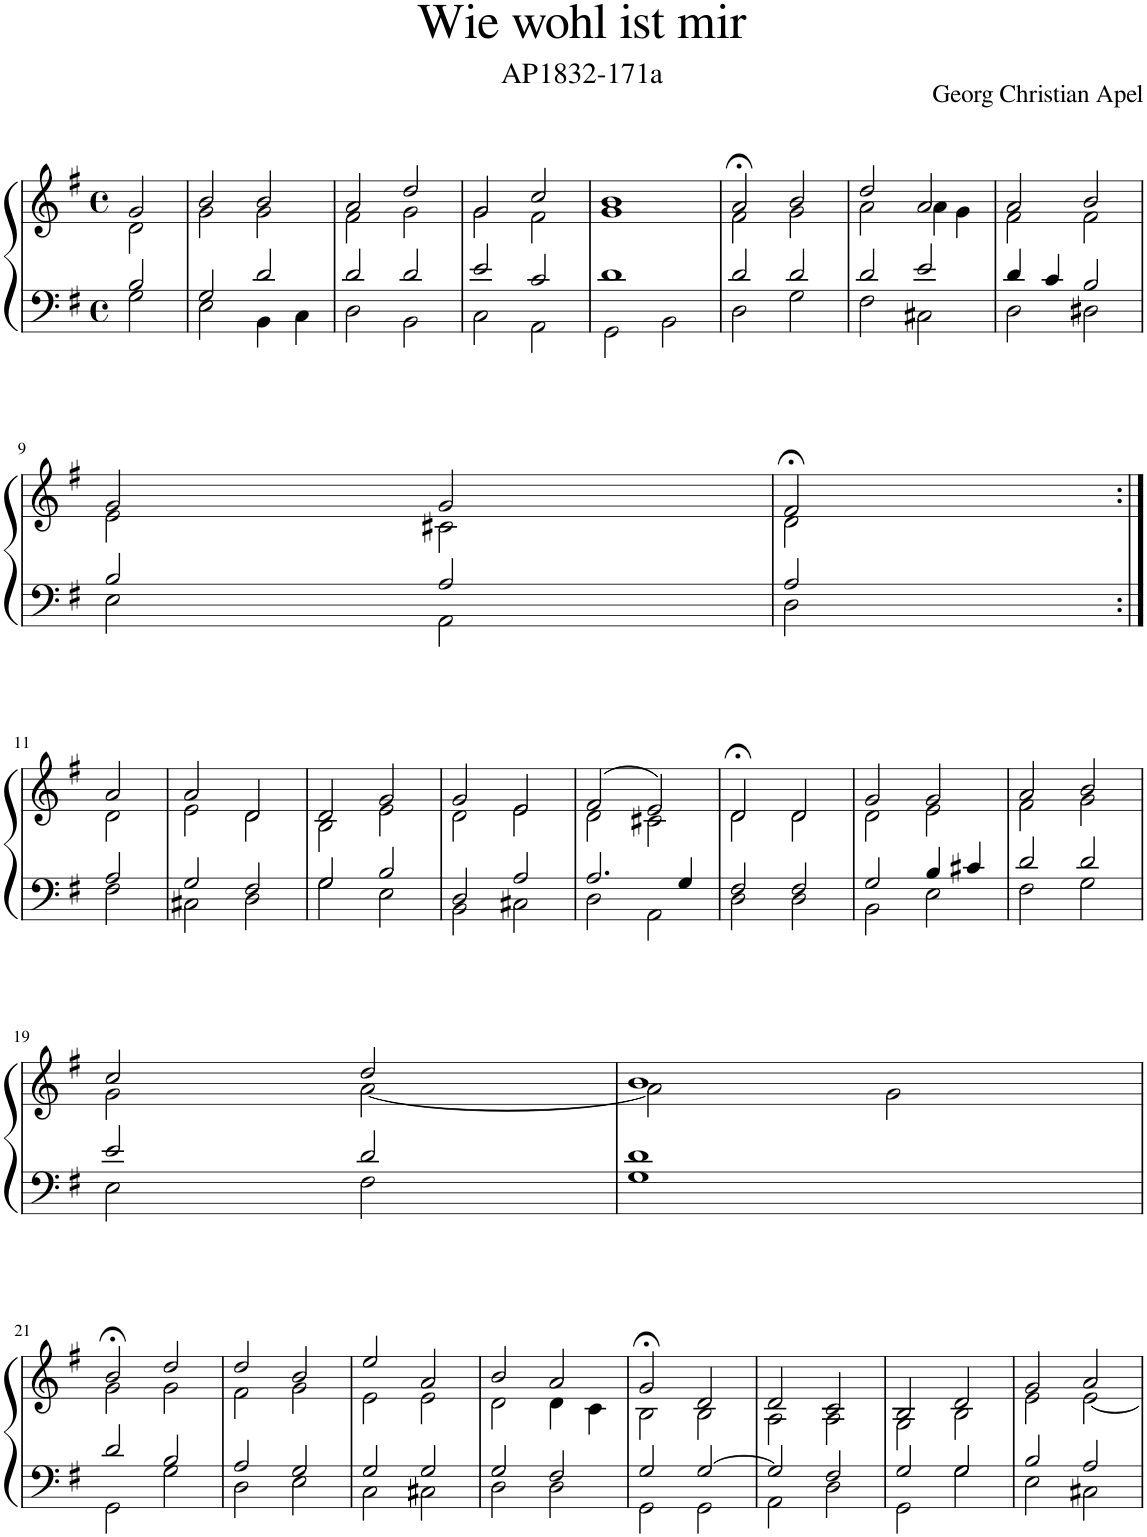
**kern	**kern
*part1	*part1
*staff2	*staff1
*I"Piano	*
*I'Pno.	*
*clefF4	*clefG2
*k[f#]	*k[f#]
*M4/4	*M4/4
*met(c)	*met(c)
=1	=1
*^	*^
2B/	2G\	2g/	2d\
=2	=2	=2	=2
2G/	2E\	2b/	2g\
2d/	4BB\	2b/	2g\
.	4C\	.	.
=3	=3	=3	=3
2d/	2D\	2a/	2f#\
2d/	2BB\	2dd/	2g\
=4	=4	=4	=4
2e/	2C\	2g/	2g\
2c/	2AA\	2cc/	2f#\
=5	=5	=5	=5
1d	2GG\	1b	1g
.	2BB\	.	.
=6	=6	=6	=6
2d/	2D\	2a;</	2f#\
2d/	2G\	2b/	2g\
=7	=7	=7	=7
2d/	2F#\	2dd/	2a\
2e/	2C#X\	2a/	4a\
.	.	.	4g\
=8	=8	=8	=8
4d/	2D\	2a/	2f#\
4c/	.	.	.
2B/	2D#X\	2b/	2f#\
!!LO:LB:g=z	!!
=9	=9	=9	=9
2B/	2E\	2g/	2e\
2A/	2AA\	2g/	2c#X\
=10	=10	=10	=10
2A/	2D\	2f#;</	2d\
!!LO:LB:g=z	!!
=11:|!	=11:|!	=11:|!	=11:|!
2A/	2F#\	2a/	2d\
=12	=12	=12	=12
2G/	2C#X\	2a/	2e\
2F#/	2D\	2d/	2d\
=13	=13	=13	=13
2G/	2G\	2d/	2B\
2B/	2E\	2g/	2e\
=14	=14	=14	=14
2D/	2BB\	2g/	2d\
2A/	2C#X\	2e/	2e\
=15	=15	=15	=15
2.A/	2D\	(2f#/	2d\
.	2AA\	2e/)	2c#X\
4G/	.	.	.
=16	=16	=16	=16
2F#/	2D\	2d;</	2d\
2F#/	2D\	2d/	2d\
=17	=17	=17	=17
2G/	2BB\	2g/	2d\
4B/	2E\	2g/	2e\
4c#X/	.	.	.
=18	=18	=18	=18
2d/	2F#\	2a/	2f#\
2d/	2G\	2b/	2g\
!!LO:LB:g=z	!!
=19	=19	=19	=19
2e/	2E\	2cc/	2g\
2d/	2F#\	2dd/	[2a\
=20	=20	=20	=20
1d	1G	1b	2a\]
.	.	.	2g\
!!LO:LB:g=z	!!
=21	=21	=21	=21
2d/	2GG\	2b;</	2g\
2B/	2G\	2dd/	2g\
=22	=22	=22	=22
2A/	2D\	2dd/	2f#\
2G/	2E\	2b/	2g\
=23	=23	=23	=23
2G/	2C\	2ee/	2e\
2G/	2C#X\	2a/	2e\
=24	=24	=24	=24
2G/	2D\	2b/	2d\
2F#/	2D\	2a/	4d\
.	.	.	4c\
=25	=25	=25	=25
2G/	2GG\	2g;</	2B\
[2G/	2GG\	2d/	2B\
=26	=26	=26	=26
2G/]	2AA\	2d/	2A\
2F#/	2D\	2c/	2A\
=27	=27	=27	=27
2G/	2GG\	2B/	2G\
2G/	2G\	2d/	2B\
=28	=28	=28	=28
2B/	2E\	2g/	2e\
2A/	2C#X\	2a/	[2e\
*v	*v	*	*
*	*v	*v
=	=
*-	*-
